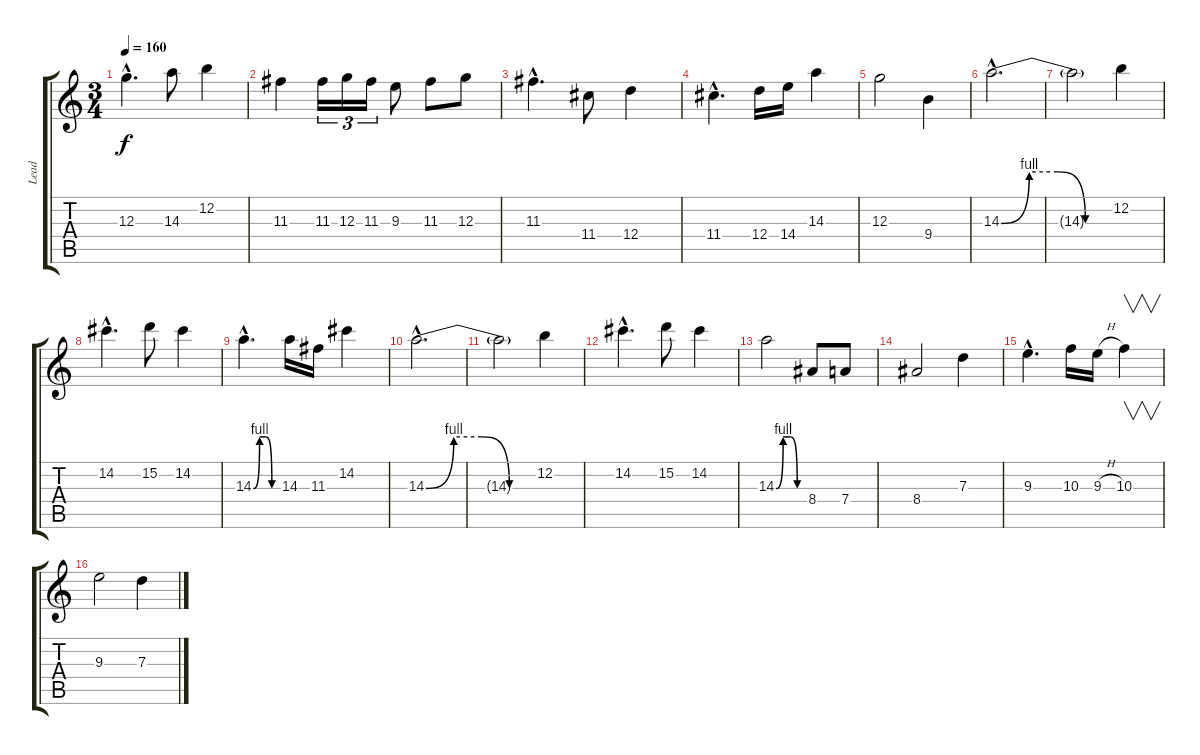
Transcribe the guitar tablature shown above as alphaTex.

\track ("Lead" "Lead") {instrument distortionguitar}
\staff {score tabs}
\tuning (E4 B3 G3 D3 A2 E2) {hide}
\ts (3 4)
\tempo 160
\clef g2
\ks c
12.3{hac}.4{d dy f} 14.3.8 12.2.4 |
11.3.4 11.3.16{tu (3 2)} 12.3.16{tu (3 2)} 11.3.16{tu (3 2)} 9.3.8 11.3.8 12.3.8 |
11.3{hac}.4{d} 11.4.8 12.4.4 |
11.4{hac}.4{d} 12.4.16 14.4.16 14.3.4 |
12.3.2 9.4.4 |
14.3{be (custom 0 0 15 4 30 4 45 0 60 0) hac}.2{d} |
14.3{t}.2 12.2.4 |
14.2{hac}.4{d} 15.2.8 14.2.4 |
14.3{be (custom 0 0 15 4 30 4 45 0 60 0) hac}.4{d} 14.3.16 11.3.16 14.2.4 |
14.3{be (custom 0 0 15 4 30 4 45 0 60 0) hac}.2{d} |
14.3{t}.2 12.2.4 |
14.2{hac}.4{d} 15.2.8 14.2.4 |
14.3{be (custom 0 0 15 4 30 4 45 0 60 0)}.2 8.4.8 7.4.8 |
8.4.2 7.3.4 |
9.3{hac}.4{d} 10.3.16 9.3{h}.16 10.3.4{v} |
9.3.2 7.3.4
